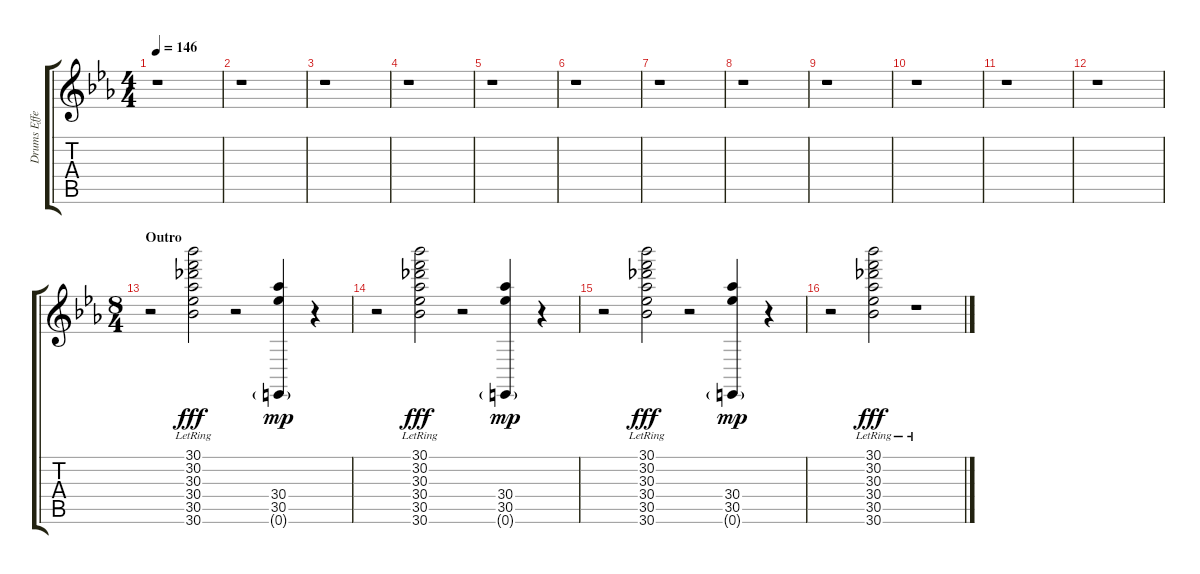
\track ("Drums Effect 2" "Drums Effe") {instrument gunshot}
\staff {score tabs}
\tuning (E4 B3 G3 D3 A2 E2) {hide}
\ts (4 4)
\tempo 146
\clef g2
\ks eb
r.1{dy fff} |
r.1 |
r.1 |
r.1 |
r.1 |
r.1 |
r.1 |
r.1 |
r.1 |
r.1 |
r.1 |
r.1 |
\ts (8 4)
\section ("" "Outro")
r.2 (30.1{lr} 30.2{lr} 30.3{lr} 30.4{lr} 30.5{lr} 30.6{lr}).2 r.2 (30.4 30.5 0.6{g}).4{dy mp} r.4 |
r.2 (30.1{lr} 30.2{lr} 30.3{lr} 30.4{lr} 30.5{lr} 30.6{lr}).2{dy fff} r.2 (30.4 30.5 0.6{g}).4{dy mp} r.4 |
r.2 (30.1{lr} 30.2{lr} 30.3{lr} 30.4{lr} 30.5{lr} 30.6{lr}).2{dy fff} r.2 (30.4 30.5 0.6{g}).4{dy mp} r.4 |
r.2 (30.1{lr} 30.2{lr} 30.3{lr} 30.4{lr} 30.5{lr} 30.6{lr}).2{dy fff} r.1
